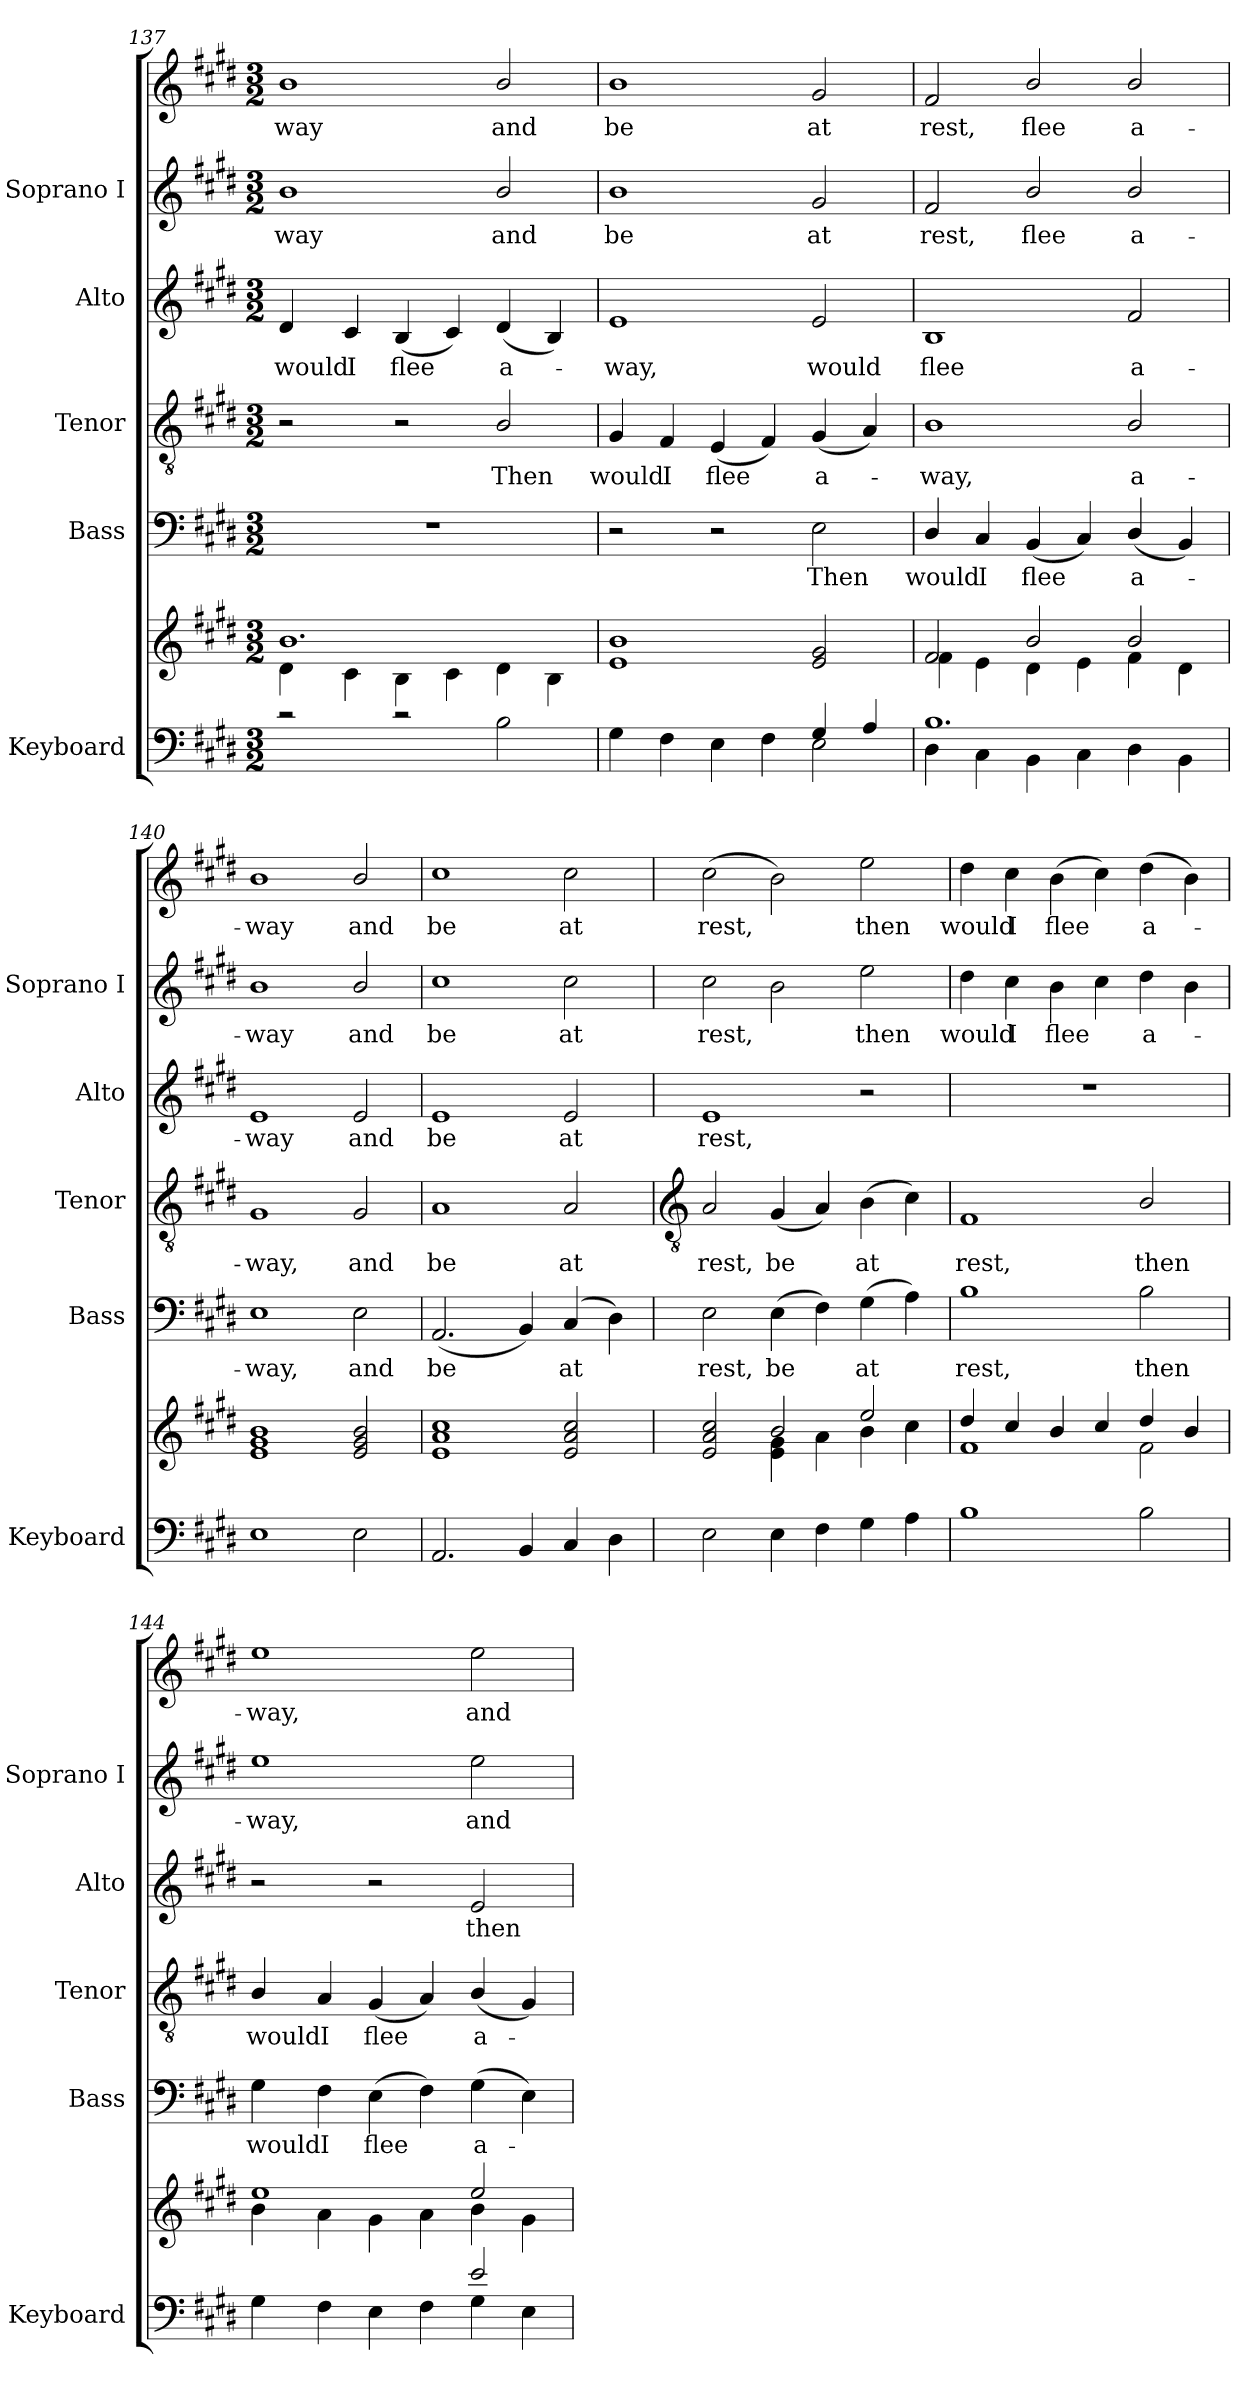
**kern	**kern	**kern	**text	**kern	**text	**kern	**text	**kern	**text	**kern	**text
*part5	*part5	*part4	*part4	*part3	*part3	*part2	*part2	*part1	*part1	*part1	*part1
*staff7	*staff6	*staff5	*staff5	*staff4	*staff4	*staff3	*staff3	*staff2	*staff2	*staff1	*staff1
*I"Keyboard	*	*I"Bass	*	*I"Tenor	*	*I"Alto	*	*I"Soprano I	*	*	*
*I'Keyboard	*	*I'Bass	*	*I'Tenor	*	*I'Alto	*	*I'Soprano I	*	*	*
*clefF4	*clefG2	*clefF4	*	*clefGv2	*	*clefG2	*	*clefG2	*	*clefG2	*
*k[f#c#g#d#]	*k[f#c#g#d#]	*k[f#c#g#d#]	*	*k[f#c#g#d#]	*	*k[f#c#g#d#]	*	*k[f#c#g#d#]	*	*k[f#c#g#d#]	*
*E:	*E:	*E:	*	*E:	*	*E:	*	*E:	*	*E:	*
*M3/2	*M3/2	*M3/2	*	*M3/2	*	*M3/2	*	*M3/2	*	*M3/2	*
=137	=137	=137	=137	=137	=137	=137	=137	=137	=137	=137	=137
*^	*	*	*	*	*	*	*	*	*	*	*
!	!LO:N:vis=1	!	!LO:N:vis=1	!	!	!	!	!LO:LY:b	!	!LO:LY:b	!	!LO:LY:b
*	*	*^	*	*	*	*	*	*	*	*	*	*
2r	1.ryy	1.b	4d#\	1.r	.	2r	.	4d#	would	1b	way	1b	way
!	!	!	!	!	!	!	!	!	!LO:LY:b	!	!	!	!
.	.	.	4c#\	.	.	.	.	4c#	I	.	.	.	.
!	!	!	!	!	!	!	!	!	!LO:LY:b	!	!	!	!
2r	.	.	4B\	.	.	2r	.	(<4B	flee	.	.	.	.
.	.	.	4c#\	.	.	.	.	4c#)	.	.	.	.	.
!	!	!	!	!	!	!	!LO:LY:b	!	!LO:LY:b	!	!LO:LY:b	!	!LO:LY:b
2B\	.	.	4d#\	.	.	2B/	Then	(<4d#	a-	2b/	and	2b/	and
.	.	.	4B\	.	.	.	.	4B)	.	.	.	.	.
=138	=138	=138	=138	=138	=138	=138	=138	=138	=138	=138	=138	=138	=138
!	!	!	!	!	!	!	!LO:LY:b	!	!LO:LY:b	!	!LO:LY:b	!	!LO:LY:b
4G#\	2ryy	1b	1e\	2r	.	4G#	would	1e	way,	1b	be	1b	be
!	!	!	!	!	!	!	!LO:LY:b	!	!	!	!	!	!
4F#\	.	.	.	.	.	4F#	I	.	.	.	.	.	.
!	!	!	!	!	!	!	!LO:LY:b	!	!	!	!	!	!
4E\	2ryy	.	.	2r	.	(<4E	flee	.	.	.	.	.	.
4F#\	.	.	.	.	.	4F#)	.	.	.	.	.	.	.
!	!	!	!	!	!LO:LY:b	!	!LO:LY:b	!	!LO:LY:b	!	!LO:LY:b	!	!LO:LY:b
4G#/	2E	2e 2g#	2ryy	2E	Then	(<4G#	a-	2e	would	2g#	at	2g#	at
4A/	.	.	.	.	.	4A)	.	.	.	.	.	.	.
=139	=139	=139	=139	=139	=139	=139	=139	=139	=139	=139	=139	=139	=139
!	!	!	!	!	!LO:LY:b	!	!LO:LY:b	!	!LO:LY:b	!	!LO:LY:b	!	!LO:LY:b
1.B	4D#	2f#	4f#\	4D#/	would	1B	way,	1B	flee	2f#	rest,	2f#	rest,
!	!	!	!	!	!LO:LY:b	!	!	!	!	!	!	!	!
.	4C#\	.	4e\	4C#	I	.	.	.	.	.	.	.	.
!	!	!	!	!	!LO:LY:b	!	!	!	!	!	!LO:LY:b	!	!LO:LY:b
.	4BB\	2b/	4d#\	(<4BB	flee	.	.	.	.	2b/	flee	2b/	flee
.	4C#\	.	4e\	4C#)	.	.	.	.	.	.	.	.	.
!	!	!	!	!	!LO:LY:b	!	!LO:LY:b	!	!LO:LY:b	!	!LO:LY:b	!	!LO:LY:b
.	4D#\	2b/	4f#\	(<4D#/	a-	2B/	a-	2f#	a-	2b/	a-	2b/	a-
.	4BB\	.	4d#\	4BB)	.	.	.	.	.	.	.	.	.
=140	=140	=140	=140	=140	=140	=140	=140	=140	=140	=140	=140	=140	=140
!LO:N:vis=1	!	!	!LO:N:vis=1	!	!LO:LY:b	!	!LO:LY:b	!	!LO:LY:b	!	!LO:LY:b	!	!LO:LY:b
1.ryy	1E	1e 1g# 1b	1.ryy	1E	way,	1G#	-way,	1e	-way	1b	-way	1b	-way
!	!	!	!	!	!LO:LY:b	!	!LO:LY:b	!	!LO:LY:b	!	!LO:LY:b	!	!LO:LY:b
.	2E	2e 2g# 2b	.	2E	and	2G#	and	2e	and	2b/	and	2b/	and
=141	=141	=141	=141	=141	=141	=141	=141	=141	=141	=141	=141	=141	=141
!LO:N:vis=1	!	!	!LO:N:vis=1	!	!LO:LY:b	!	!LO:LY:b	!	!LO:LY:b	!	!LO:LY:b	!	!LO:LY:b
1.ryy	2.AA/	1e 1a 1cc#	1.ryy	(<2.AA	be	1A	be	1e	be	1cc#	be	1cc#	be
.	4BB/	.	.	4BB)	.	.	.	.	.	.	.	.	.
!	!	!	!	!	!LO:LY:b	!	!LO:LY:b	!	!LO:LY:b	!	!LO:LY:b	!	!LO:LY:b
.	4C#/	2e 2a 2cc#	.	(<4C#	at	2A	at	2e	at	2cc#	at	2cc#	at
.	4D#	.	.	4D#)	.	.	.	.	.	.	.	.	.
!!LO:LB:g=z
=142	=142	=142	=142	=142	=142	=142	=142	=142	=142	=142	=142	=142	=142
*	*	*	*	*	*	*clefGv2	*	*	*	*	*	*	*
!LO:N:vis=1	!	!	!	!	!LO:LY:b	!	!LO:LY:b	!	!LO:LY:b	!	!LO:LY:b	!	!LO:LY:b
1.ryy	2E	2e 2a 2cc#	2ryy	2E	rest,	2A	rest,	1e	rest,	2cc#	rest,	(>2cc#	rest,
!	!	!	!	!	!LO:LY:b	!	!LO:LY:b	!	!	!	!	!	!
.	4E	2b/	4e\ 4g#\	(>4E	be	(<4G#	be	.	.	2b	.	2b)	.
.	4F#	.	4a\	4F#)	.	4A)	.	.	.	.	.	.	.
!	!	!	!	!	!LO:LY:b	!	!LO:LY:b	!	!	!	!LO:LY:b	!	!LO:LY:b
.	4G#	2ee/	4b\	(>4G#	at	(>4B	at	2r	.	2ee	then	2ee	then
.	4A	.	4cc#\	4A)	.	4c#)	.	.	.	.	.	.	.
=143	=143	=143	=143	=143	=143	=143	=143	=143	=143	=143	=143	=143	=143
!LO:N:vis=1	!	!	!	!	!LO:LY:b	!	!LO:LY:b	!LO:N:vis=1	!	!	!LO:LY:b	!	!LO:LY:b
1.ryy	1B	4dd#/	1f#\	1B	rest,	1F#	rest,	1.r	.	4dd#	would	4dd#	would
!	!	!	!	!	!	!	!	!	!	!	!LO:LY:b	!	!LO:LY:b
.	.	4cc#/	.	.	.	.	.	.	.	4cc#	I	4cc#	I
!	!	!	!	!	!	!	!	!	!	!	!LO:LY:b	!	!LO:LY:b
.	.	4b/	.	.	.	.	.	.	.	4b	flee	(>4b	flee
.	.	4cc#/	.	.	.	.	.	.	.	4cc#	.	4cc#)	.
!	!	!	!	!	!LO:LY:b	!	!LO:LY:b	!	!	!	!LO:LY:b	!	!LO:LY:b
.	2B	4dd#/	2f#\	2B	then	2B/	then	.	.	4dd#	a-	(>4dd#	a-
.	.	4b/	.	.	.	.	.	.	.	4b	.	4b)	.
=144	=144	=144	=144	=144	=144	=144	=144	=144	=144	=144	=144	=144	=144
!	!	!	!	!	!LO:LY:b	!	!LO:LY:b	!	!	!	!LO:LY:b	!	!LO:LY:b
2ryy	4G#	1ee	4b\	4G#	would	4B/	would	2r	.	1ee	way,	1ee	way,
!	!	!	!	!	!LO:LY:b	!	!LO:LY:b	!	!	!	!	!	!
.	4F#	.	4a\	4F#	I	4A	I	.	.	.	.	.	.
!	!	!	!	!	!LO:LY:b	!	!LO:LY:b	!	!	!	!	!	!
2ryy	4E	.	4g#\	(>4E	flee	(<4G#	flee	2r	.	.	.	.	.
.	4F#	.	4a\	4F#)	.	4A)	.	.	.	.	.	.	.
!	!	!	!	!	!LO:LY:b	!	!LO:LY:b	!	!LO:LY:b	!	!LO:LY:b	!	!LO:LY:b
2e/	4G#	2ee/	4b\	(>4G#	a-	(<4B/	a-	2e	then	2ee	and	2ee	and
.	4E	.	4g#\	4E)	.	4G#)	.	.	.	.	.	.	.
*v	*v	*	*	*	*	*	*	*	*	*	*	*	*
*	*v	*v	*	*	*	*	*	*	*	*	*	*
=	=	=	=	=	=	=	=	=	=	=	=
*-	*-	*-	*-	*-	*-	*-	*-	*-	*-	*-	*-
